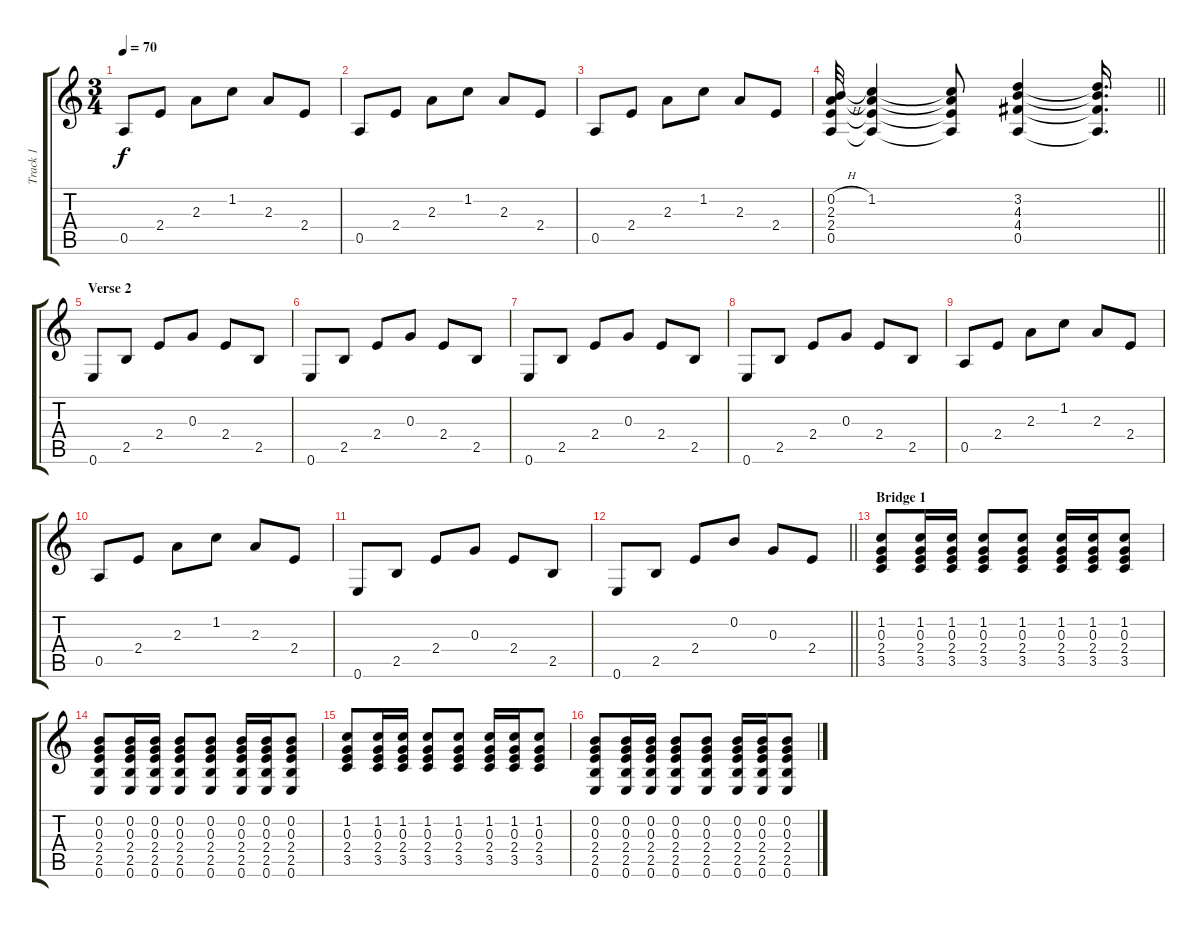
\track ("Track 1" "Track 1") {instrument acousticguitarsteel}
\staff {score tabs}
\tuning (E4 B3 G3 D3 A2 E2) {hide}
\ts (3 4)
\tempo 70
\clef g2
\ks c
0.5.8{dy f} 2.4.8 2.3.8 1.2.8 2.3.8 2.4.8 |
0.5.8 2.4.8 2.3.8 1.2.8 2.3.8 2.4.8 |
0.5.8 2.4.8 2.3.8 1.2.8 2.3.8 2.4.8 |
\barLineRight lightlight
(0.2{h} 2.3 2.4 0.5).32 (1.2 2.3{t} 2.4{t} 0.5{t}).4 (1.2{t} 2.3{t} 2.4{t} 0.5{t}).8 (3.2 4.3 4.4 0.5).4 (3.2{t} 4.3{t} 4.4{t} 0.5{t}).16{d} |
\section ("" "Verse 2")
0.6.8 2.5.8 2.4.8 0.3.8 2.4.8 2.5.8 |
0.6.8 2.5.8 2.4.8 0.3.8 2.4.8 2.5.8 |
0.6.8 2.5.8 2.4.8 0.3.8 2.4.8 2.5.8 |
0.6.8 2.5.8 2.4.8 0.3.8 2.4.8 2.5.8 |
0.5.8 2.4.8 2.3.8 1.2.8 2.3.8 2.4.8 |
0.5.8 2.4.8 2.3.8 1.2.8 2.3.8 2.4.8 |
0.6.8 2.5.8 2.4.8 0.3.8 2.4.8 2.5.8 |
\barLineRight lightlight
0.6.8 2.5.8 2.4.8 0.2.8 0.3.8 2.4.8 |
\section ("" "Bridge 1")
(1.2 0.3 2.4 3.5).8 (1.2 0.3 2.4 3.5).16 (1.2 0.3 2.4 3.5).16 (1.2 0.3 2.4 3.5).8 (1.2 0.3 2.4 3.5).8 (1.2 0.3 2.4 3.5).16 (1.2 0.3 2.4 3.5).16 (1.2 0.3 2.4 3.5).8 |
(0.2 0.3 2.4 2.5 0.6).8 (0.2 0.3 2.4 2.5 0.6).16 (0.2 0.3 2.4 2.5 0.6).16 (0.2 0.3 2.4 2.5 0.6).8 (0.2 0.3 2.4 2.5 0.6).8 (0.2 0.3 2.4 2.5 0.6).16 (0.2 0.3 2.4 2.5 0.6).16 (0.2 0.3 2.4 2.5 0.6).8 |
(1.2 0.3 2.4 3.5).8 (1.2 0.3 2.4 3.5).16 (1.2 0.3 2.4 3.5).16 (1.2 0.3 2.4 3.5).8 (1.2 0.3 2.4 3.5).8 (1.2 0.3 2.4 3.5).16 (1.2 0.3 2.4 3.5).16 (1.2 0.3 2.4 3.5).8 |
(0.2 0.3 2.4 2.5 0.6).8 (0.2 0.3 2.4 2.5 0.6).16 (0.2 0.3 2.4 2.5 0.6).16 (0.2 0.3 2.4 2.5 0.6).8 (0.2 0.3 2.4 2.5 0.6).8 (0.2 0.3 2.4 2.5 0.6).16 (0.2 0.3 2.4 2.5 0.6).16 (0.2 0.3 2.4 2.5 0.6).8
